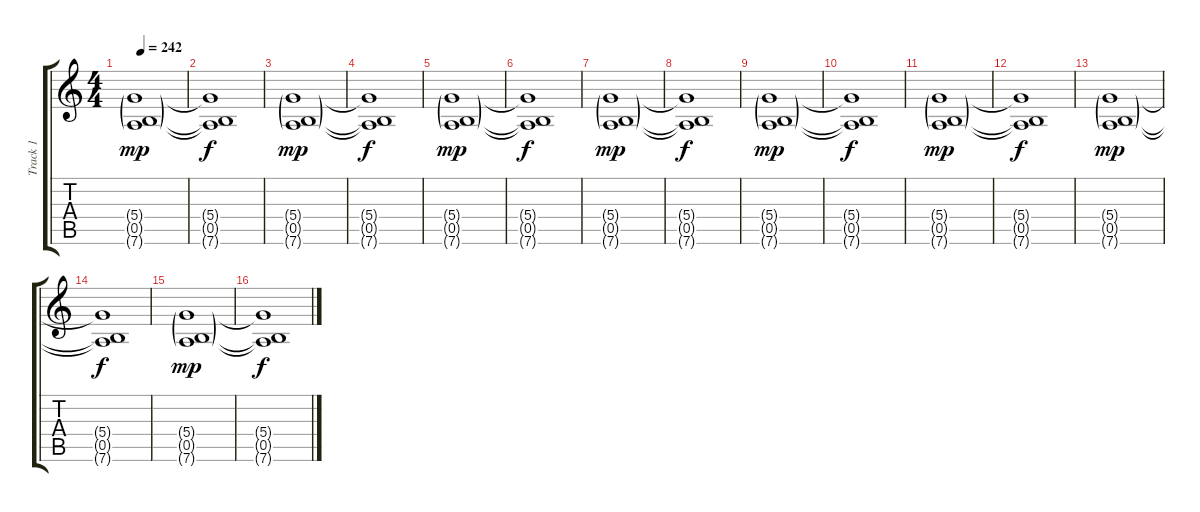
\track ("Track 1" "Track 1") {instrument overdrivenguitar}
\staff {score tabs}
\tuning (E4 B3 G3 D3 A2 E2) {hide}
\ts (4 4)
\tempo 242
\clef g2
\ks c
(5.4{g} 0.5{g} 7.6{g}).1{dy mp} |
(5.4{t} 0.5{t} 7.6{t}).1{dy f} |
(5.4{g} 0.5{g} 7.6{g}).1{dy mp} |
(5.4{t} 0.5{t} 7.6{t}).1{dy f} |
(5.4{g} 0.5{g} 7.6{g}).1{dy mp} |
(5.4{t} 0.5{t} 7.6{t}).1{dy f} |
(5.4{g} 0.5{g} 7.6{g}).1{dy mp} |
(5.4{t} 0.5{t} 7.6{t}).1{dy f} |
(5.4{g} 0.5{g} 7.6{g}).1{dy mp} |
(5.4{t} 0.5{t} 7.6{t}).1{dy f} |
(5.4{g} 0.5{g} 7.6{g}).1{dy mp} |
(5.4{t} 0.5{t} 7.6{t}).1{dy f} |
(5.4{g} 0.5{g} 7.6{g}).1{dy mp} |
(5.4{t} 0.5{t} 7.6{t}).1{dy f} |
(5.4{g} 0.5{g} 7.6{g}).1{dy mp} |
(5.4{t} 0.5{t} 7.6{t}).1{dy f}
